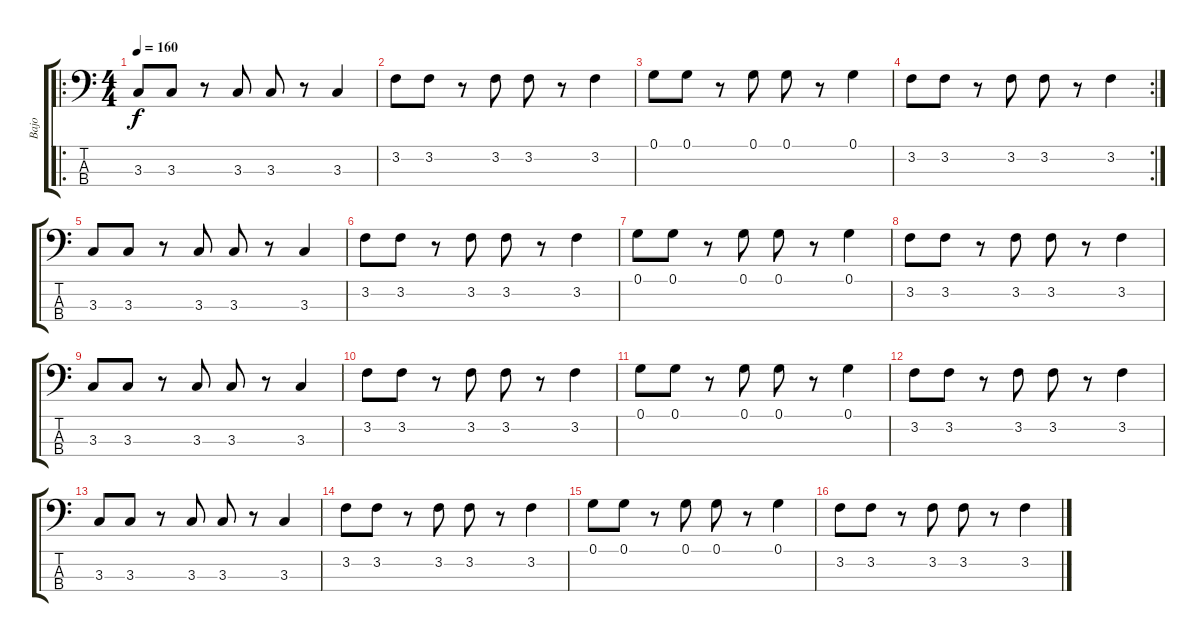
\track ("Bajo" "Bajo") {instrument electricbassfinger}
\staff {score tabs}
\tuning (G2 D2 A1 E1) {hide}
\ro
\ts (4 4)
\tempo 160
\clef f4
\ks c
3.3.8{dy f instrument electricbassfinger} 3.3.8 r.8 3.3.8 3.3.8 r.8 3.3.4 |
3.2.8 3.2.8 r.8 3.2.8 3.2.8 r.8 3.2.4 |
0.1.8 0.1.8 r.8 0.1.8 0.1.8 r.8 0.1.4 |
\rc 2
3.2.8 3.2.8 r.8 3.2.8 3.2.8 r.8 3.2.4 |
3.3.8 3.3.8 r.8 3.3.8 3.3.8 r.8 3.3.4 |
3.2.8 3.2.8 r.8 3.2.8 3.2.8 r.8 3.2.4 |
0.1.8 0.1.8 r.8 0.1.8 0.1.8 r.8 0.1.4 |
3.2.8 3.2.8 r.8 3.2.8 3.2.8 r.8 3.2.4 |
3.3.8 3.3.8 r.8 3.3.8 3.3.8 r.8 3.3.4 |
3.2.8 3.2.8 r.8 3.2.8 3.2.8 r.8 3.2.4 |
0.1.8 0.1.8 r.8 0.1.8 0.1.8 r.8 0.1.4 |
3.2.8 3.2.8 r.8 3.2.8 3.2.8 r.8 3.2.4 |
3.3.8 3.3.8 r.8 3.3.8 3.3.8 r.8 3.3.4 |
3.2.8 3.2.8 r.8 3.2.8 3.2.8 r.8 3.2.4 |
0.1.8 0.1.8 r.8 0.1.8 0.1.8 r.8 0.1.4 |
3.2.8 3.2.8 r.8 3.2.8 3.2.8 r.8 3.2.4
